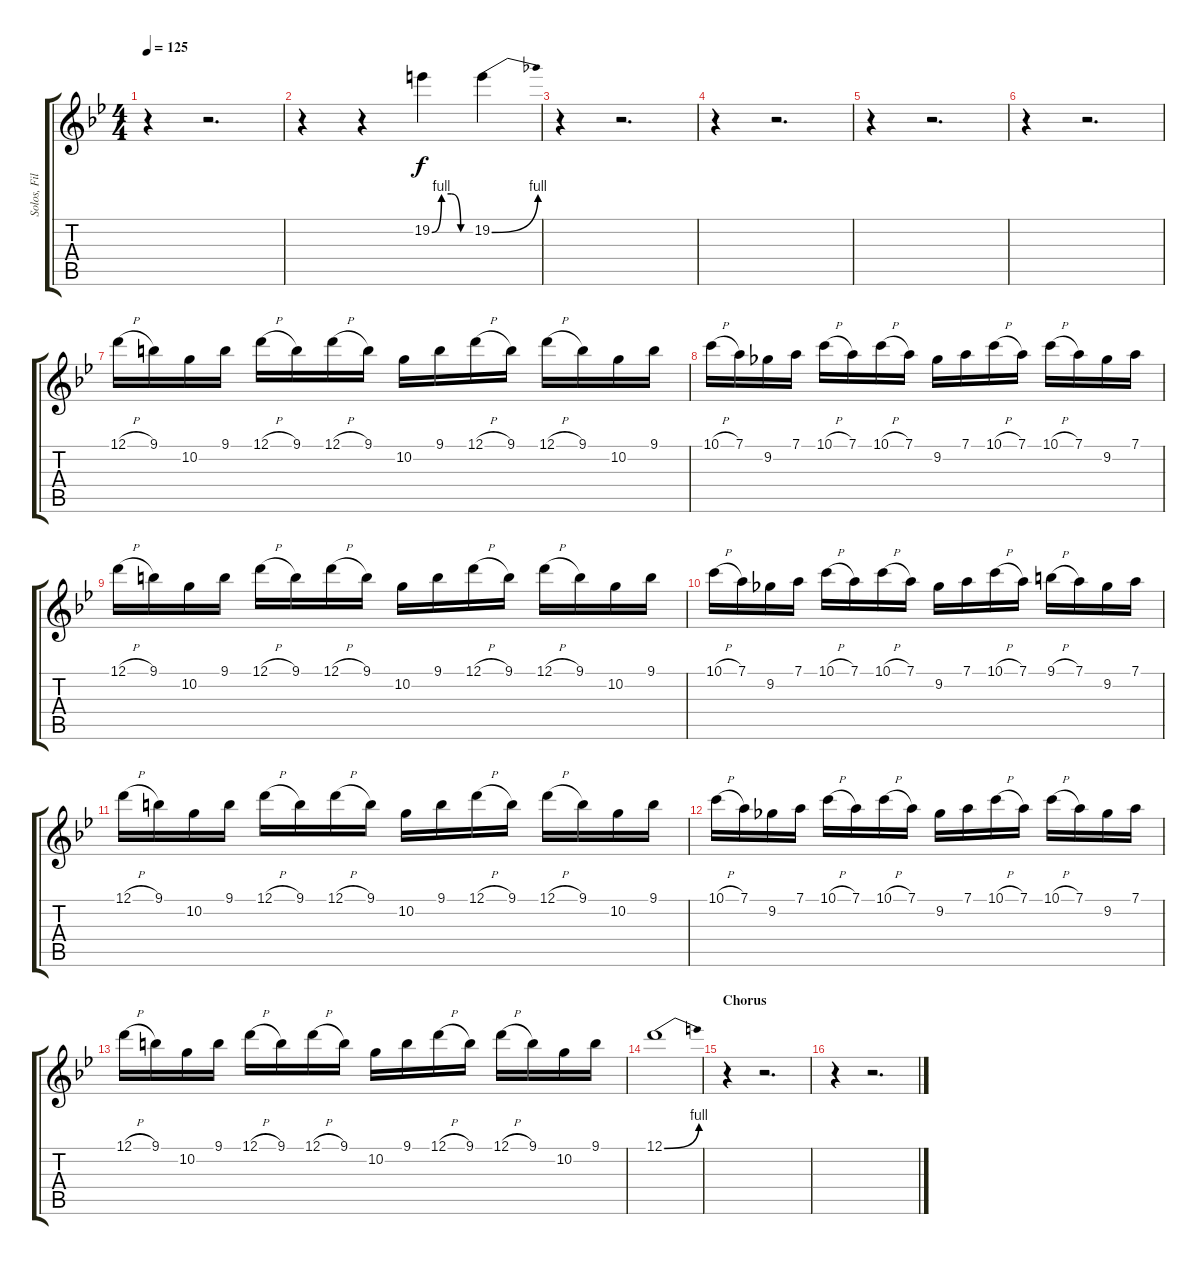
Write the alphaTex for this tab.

\track ("Solos, Fills and Harmony 2" "Solos, Fil") {instrument distortionguitar}
\staff {score tabs}
\tuning (D4 A3 F3 C3 G2 C2) {hide}
\ts (4 4)
\tempo 125
\clef g2
\ks bb
r.4{dy f} r.2{d} |
r.4 r.4 19.2{be (custom 0 0 15 4 30 4 45 0 60 0)}.4 19.2{be (bend 0 0 60 4)}.4 |
r.4 r.2{d} |
r.4 r.2{d} |
r.4 r.2{d} |
r.4 r.2{d} |
12.1{h}.16 9.1.16 10.2.16 9.1.16 12.1{h}.16 9.1.16 12.1{h}.16 9.1.16 10.2.16 9.1.16 12.1{h}.16 9.1.16 12.1{h}.16 9.1.16 10.2.16 9.1.16 |
10.1{h}.16 7.1.16 9.2.16 7.1.16 10.1{h}.16 7.1.16 10.1{h}.16 7.1.16 9.2.16 7.1.16 10.1{h}.16 7.1.16 10.1{h}.16 7.1.16 9.2.16 7.1.16 |
12.1{h}.16 9.1.16 10.2.16 9.1.16 12.1{h}.16 9.1.16 12.1{h}.16 9.1.16 10.2.16 9.1.16 12.1{h}.16 9.1.16 12.1{h}.16 9.1.16 10.2.16 9.1.16 |
10.1{h}.16 7.1.16 9.2.16 7.1.16 10.1{h}.16 7.1.16 10.1{h}.16 7.1.16 9.2.16 7.1.16 10.1{h}.16 7.1.16 9.1{h}.16 7.1.16 9.2.16 7.1.16 |
12.1{h}.16 9.1.16 10.2.16 9.1.16 12.1{h}.16 9.1.16 12.1{h}.16 9.1.16 10.2.16 9.1.16 12.1{h}.16 9.1.16 12.1{h}.16 9.1.16 10.2.16 9.1.16 |
10.1{h}.16 7.1.16 9.2.16 7.1.16 10.1{h}.16 7.1.16 10.1{h}.16 7.1.16 9.2.16 7.1.16 10.1{h}.16 7.1.16 10.1{h}.16 7.1.16 9.2.16 7.1.16 |
12.1{h}.16 9.1.16 10.2.16 9.1.16 12.1{h}.16 9.1.16 12.1{h}.16 9.1.16 10.2.16 9.1.16 12.1{h}.16 9.1.16 12.1{h}.16 9.1.16 10.2.16 9.1.16 |
12.1{be (bend 0 0 60 4)}.1 |
\section ("" "Chorus")
r.4 r.2{d} |
r.4 r.2{d}
